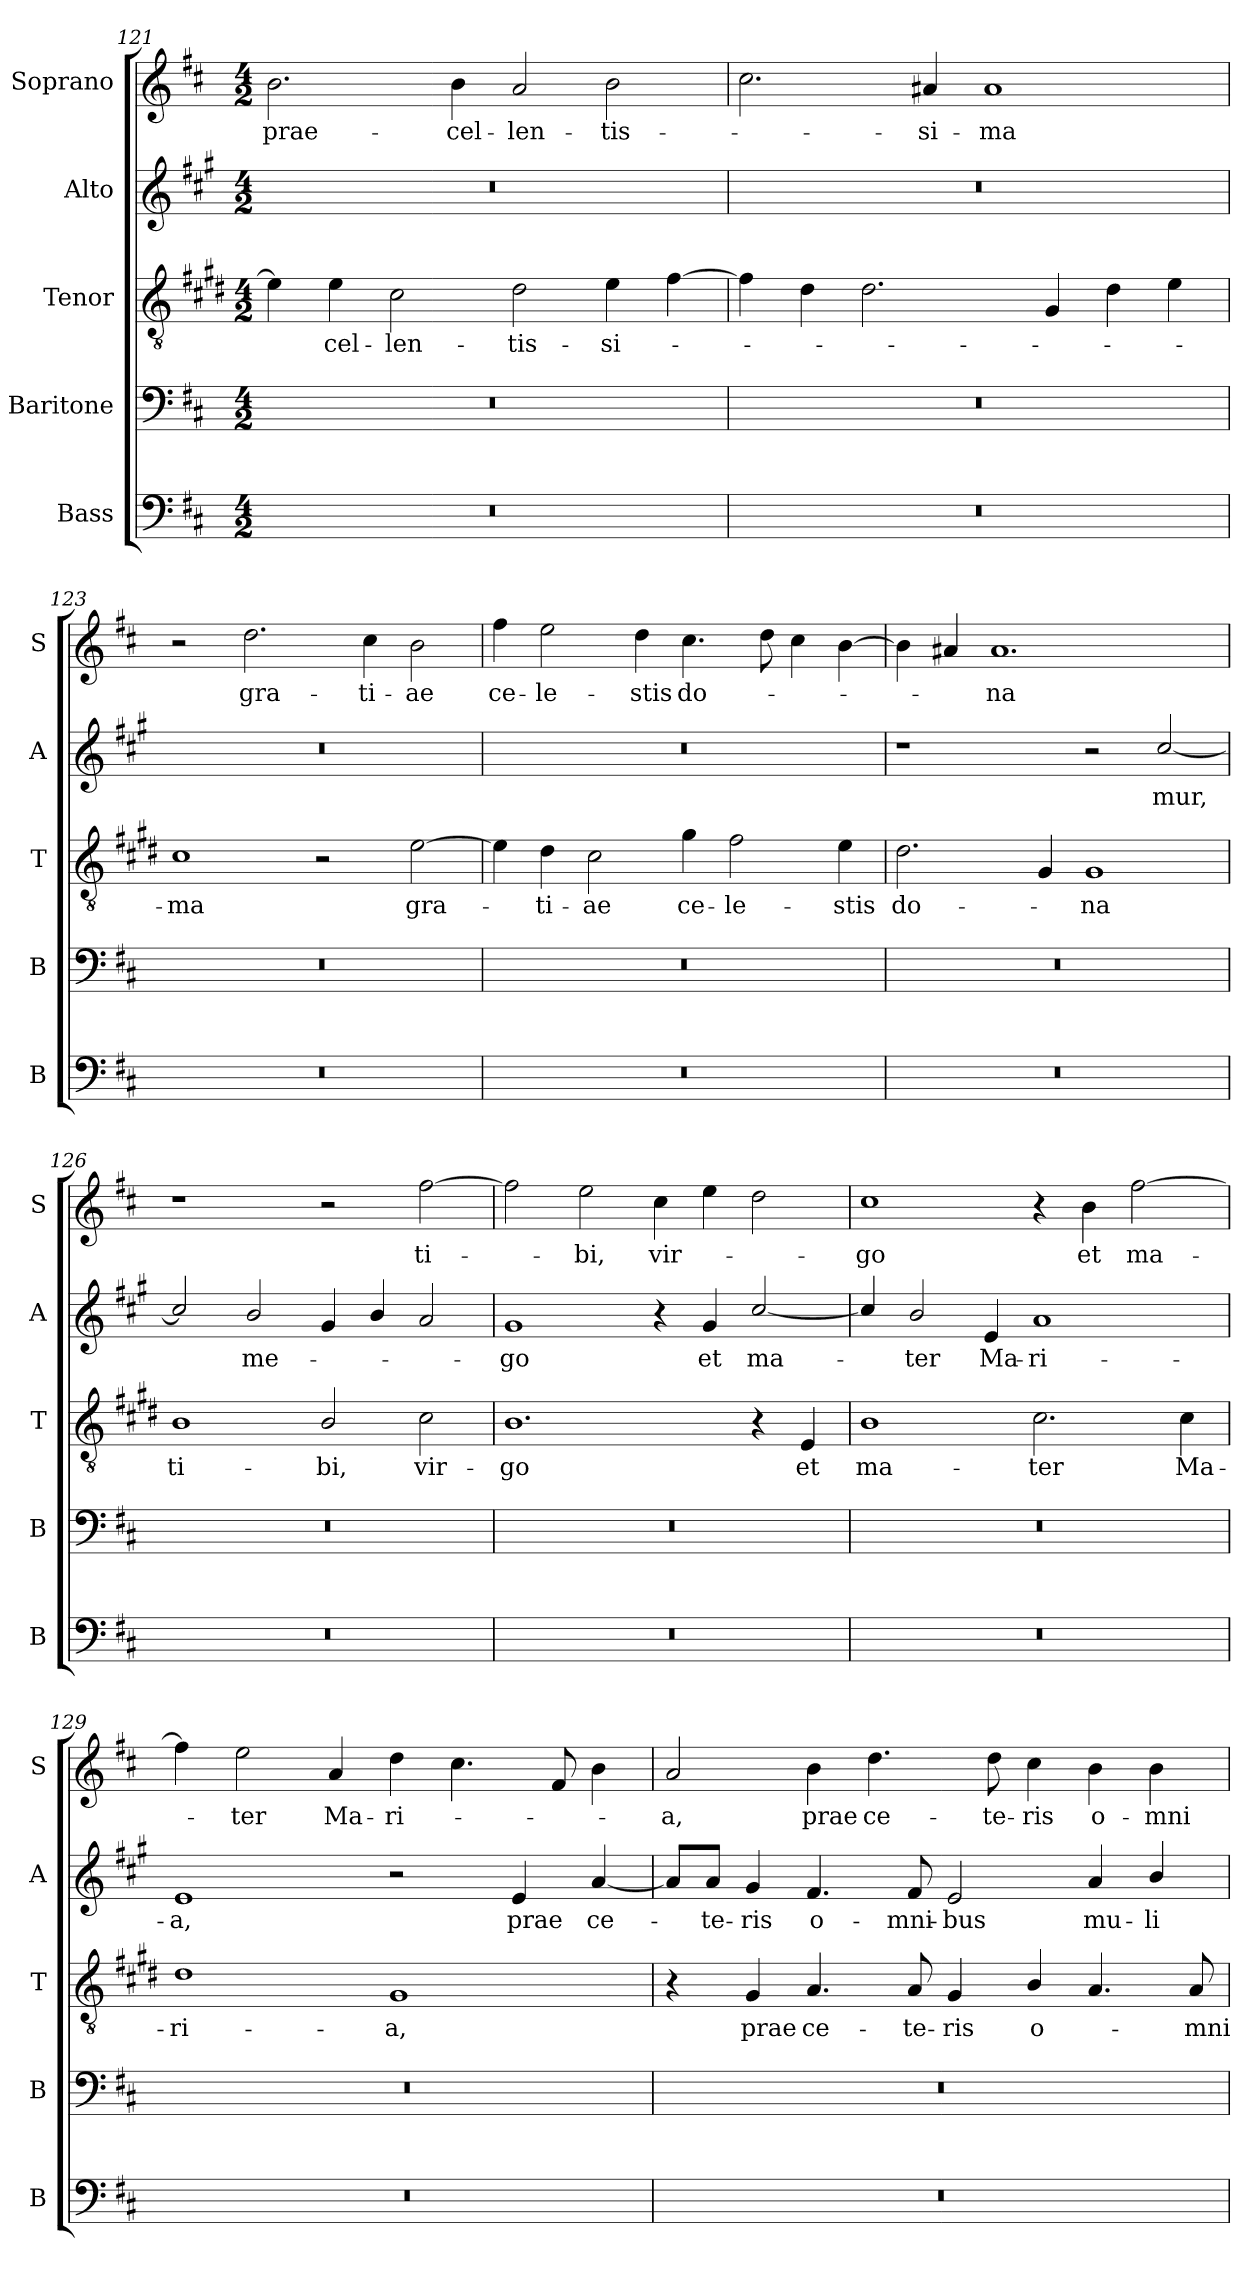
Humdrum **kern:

**kern	**kern	**kern	**text	**kern	**text	**kern	**text
*part5	*part4	*part3	*part3	*part2	*part2	*part1	*part1
*staff5	*staff4	*staff3	*staff3	*staff2	*staff2	*staff1	*staff1
*I"Bass	*I"Baritone	*I"Tenor	*	*I"Alto	*	*I"Soprano	*
*I'B	*I'B	*I'T	*	*I'A	*	*I'S	*
!!LO:PB:g=z
*clefF4	*clefF4	*clefGv2	*	*clefG2	*	*clefG2	*
*	*	*ITrd1c2	*	*ITrd4c7	*	*	*
*k[f#c#]	*k[f#c#]	*k[f#c#]	*	*k[f#c#]	*	*k[f#c#]	*
*D:	*D:	*D:	*	*D:	*	*D:	*
*M4/2	*M4/2	*M4/2	*	*M4/2	*	*M4/2	*
=121	=121	=121	=121	=121	=121	=121	=121
!	!	!	!	!	!	!	!LO:LY:b
0r	0r	4d\]	.	0r	.	2.b\	prae-
!	!	!	!LO:LY:b	!	!	!	!
.	.	4d\	-cel-	.	.	.	.
!	!	!	!LO:LY:b	!	!	!	!
.	.	2B\	-len-	.	.	.	.
!	!	!	!	!	!	!	!LO:LY:b
.	.	.	.	.	.	4b\	-cel-
!	!	!	!LO:LY:b	!	!	!	!LO:LY:b
.	.	2c#\	-tis-	.	.	2a/	-len-
!	!	!	!LO:LY:b	!	!	!	!LO:LY:b
.	.	4d\	-si-	.	.	2b\	-tis-
.	.	[4e\	.	.	.	.	.
=122	=122	=122	=122	=122	=122	=122	=122
0r	0r	4e\]	.	0r	.	2.cc#\	.
.	.	4c#\	.	.	.	.	.
.	.	2.c#\	.	.	.	.	.
!	!	!	!	!	!	!	!LO:LY:b
.	.	.	.	.	.	4a#X/	-si-
!	!	!	!	!	!	!	!LO:LY:b
.	.	.	.	.	.	1a#	-ma
.	.	4F#/	.	.	.	.	.
.	.	4c#\	.	.	.	.	.
.	.	4d\	.	.	.	.	.
=123	=123	=123	=123	=123	=123	=123	=123
!	!	!	!LO:LY:b	!	!	!	!
0r	0r	1B	-ma	0r	.	2r	.
!	!	!	!	!	!	!	!LO:LY:b
.	.	.	.	.	.	2.dd\	gra-
.	.	2r	.	.	.	.	.
!	!	!	!	!	!	!	!LO:LY:b
.	.	.	.	.	.	4cc#\	-ti-
!	!	!	!LO:LY:b	!	!	!	!LO:LY:b
.	.	[2d\	gra-	.	.	2b\	-ae
=124	=124	=124	=124	=124	=124	=124	=124
!	!	!	!	!	!	!	!LO:LY:b
0r	0r	4d\]	.	0r	.	4ff#\	ce-
!	!	!	!LO:LY:b	!	!	!	!LO:LY:b
.	.	4c#\	-ti-	.	.	2ee\	-le-
!	!	!	!LO:LY:b	!	!	!	!
.	.	2B\	-ae	.	.	.	.
!	!	!	!	!	!	!	!LO:LY:b
.	.	.	.	.	.	4dd\	-stis
!	!	!	!LO:LY:b	!	!	!	!LO:LY:b
.	.	4f#\	ce-	.	.	4.cc#\	do-
!	!	!	!LO:LY:b	!	!	!	!
.	.	2e\	-le-	.	.	.	.
.	.	.	.	.	.	8dd\	.
.	.	.	.	.	.	4cc#\	.
!	!	!	!LO:LY:b	!	!	!	!
.	.	4d\	-stis	.	.	[4b\	.
!!LO:LB:g=z
=125	=125	=125	=125	=125	=125	=125	=125
!	!	!	!LO:LY:b	!	!	!	!
0r	0r	2.c#\	do-	1r	.	4b\]	.
.	.	.	.	.	.	4a#X/	.
!	!	!	!	!	!	!	!LO:LY:b
.	.	.	.	.	.	1.a#	-na
.	.	4F#/	.	.	.	.	.
!	!	!	!LO:LY:b	!	!	!	!
.	.	1F#	-na	2r	.	.	.
!	!	!	!	!	!LO:LY:b	!	!
.	.	.	.	[2f#/	mur,	.	.
=126	=126	=126	=126	=126	=126	=126	=126
!	!	!	!LO:LY:b	!	!	!	!
0r	0r	1A	ti-	2f#/]	.	1r	.
!	!	!	!	!	!LO:LY:b	!	!
.	.	.	.	2e/	me-	.	.
!	!	!	!LO:LY:b	!	!	!	!
.	.	2A/	-bi,	4c#/	.	2r	.
.	.	.	.	4e/	.	.	.
!	!	!	!LO:LY:b	!	!	!	!LO:LY:b
.	.	2B\	vir-	2d/	.	[2ff#\	ti-
!!LO:PB:g=z
=127	=127	=127	=127	=127	=127	=127	=127
!	!	!	!LO:LY:b	!	!LO:LY:b	!	!
0r	0r	1.A	-go	1c#	-go	2ff#\]	.
!	!	!	!	!	!	!	!LO:LY:b
.	.	.	.	.	.	2ee\	-bi,
!	!	!	!	!	!	!	!LO:LY:b
.	.	.	.	4r	.	4cc#\	vir-
!	!	!	!	!	!LO:LY:b	!	!
.	.	.	.	4c#/	et	4ee\	.
!	!	!	!	!	!LO:LY:b	!	!
.	.	4r	.	[2f#/	ma-	2dd\	.
!	!	!	!LO:LY:b	!	!	!	!
.	.	4D/	et	.	.	.	.
=128	=128	=128	=128	=128	=128	=128	=128
!	!	!	!LO:LY:b	!	!	!	!LO:LY:b
0r	0r	1A	ma-	4f#/]	.	1cc#	-go
!	!	!	!	!	!LO:LY:b	!	!
.	.	.	.	2e/	-ter	.	.
!	!	!	!	!	!LO:LY:b	!	!
.	.	.	.	4A/	Ma-	.	.
!	!	!	!LO:LY:b	!	!LO:LY:b	!	!
.	.	2.B\	-ter	1d	-ri-	4r	.
!	!	!	!	!	!	!	!LO:LY:b
.	.	.	.	.	.	4b\	et
!	!	!	!	!	!	!	!LO:LY:b
.	.	.	.	.	.	[2ff#\	ma-
!	!	!	!LO:LY:b	!	!	!	!
.	.	4B\	Ma-	.	.	.	.
=129	=129	=129	=129	=129	=129	=129	=129
!	!	!	!LO:LY:b	!	!LO:LY:b	!	!
0r	0r	1c#	-ri-	1A	-a,	4ff#\]	.
!	!	!	!	!	!	!	!LO:LY:b
.	.	.	.	.	.	2ee\	-ter
!	!	!	!	!	!	!	!LO:LY:b
.	.	.	.	.	.	4a/	Ma-
!	!	!	!LO:LY:b	!	!	!	!LO:LY:b
.	.	1F#	-a,	2r	.	4dd\	-ri-
.	.	.	.	.	.	4.cc#\	.
!	!	!	!	!	!LO:LY:b	!	!
.	.	.	.	4A/	prae	.	.
.	.	.	.	.	.	8f#/	.
!	!	!	!	!	!LO:LY:b	!	!
.	.	.	.	[4d/	ce-	4b\	.
!!LO:LB:g=z
=130	=130	=130	=130	=130	=130	=130	=130
!	!	!	!	!	!	!	!LO:LY:b
0r	0r	4r	.	8d/L]	.	2a/	-a,
!	!	!	!	!	!LO:LY:b	!	!
.	.	.	.	8d/J	-te-	.	.
!	!	!	!LO:LY:b	!	!LO:LY:b	!	!
.	.	4F#/	prae	4c#/	-ris	.	.
!	!	!	!LO:LY:b	!	!LO:LY:b	!	!LO:LY:b
.	.	4.G/	ce-	4.B/	o-	4b\	prae
!	!	!	!	!	!	!	!LO:LY:b
.	.	.	.	.	.	4.dd\	ce-
!	!	!	!LO:LY:b	!	!LO:LY:b	!	!
.	.	8G/	-te-	8B/	-mni-	.	.
!	!	!	!LO:LY:b	!	!LO:LY:b	!	!
.	.	4F#/	-ris	2A/	-bus	.	.
!	!	!	!	!	!	!	!LO:LY:b
.	.	.	.	.	.	8dd\	-te-
!	!	!	!LO:LY:b	!	!	!	!LO:LY:b
.	.	4A/	o-	.	.	4cc#\	-ris
!	!	!	!	!	!LO:LY:b	!	!LO:LY:b
.	.	4.G/	.	4d/	mu-	4b\	o-
!	!	!	!	!	!LO:LY:b	!	!LO:LY:b
.	.	.	.	4e/	-li-	4b\	-mni-
!	!	!	!LO:LY:b	!	!	!	!
.	.	8G/	-mni-	.	.	.	.
=	=	=	=	=	=	=	=
*-	*-	*-	*-	*-	*-	*-	*-
